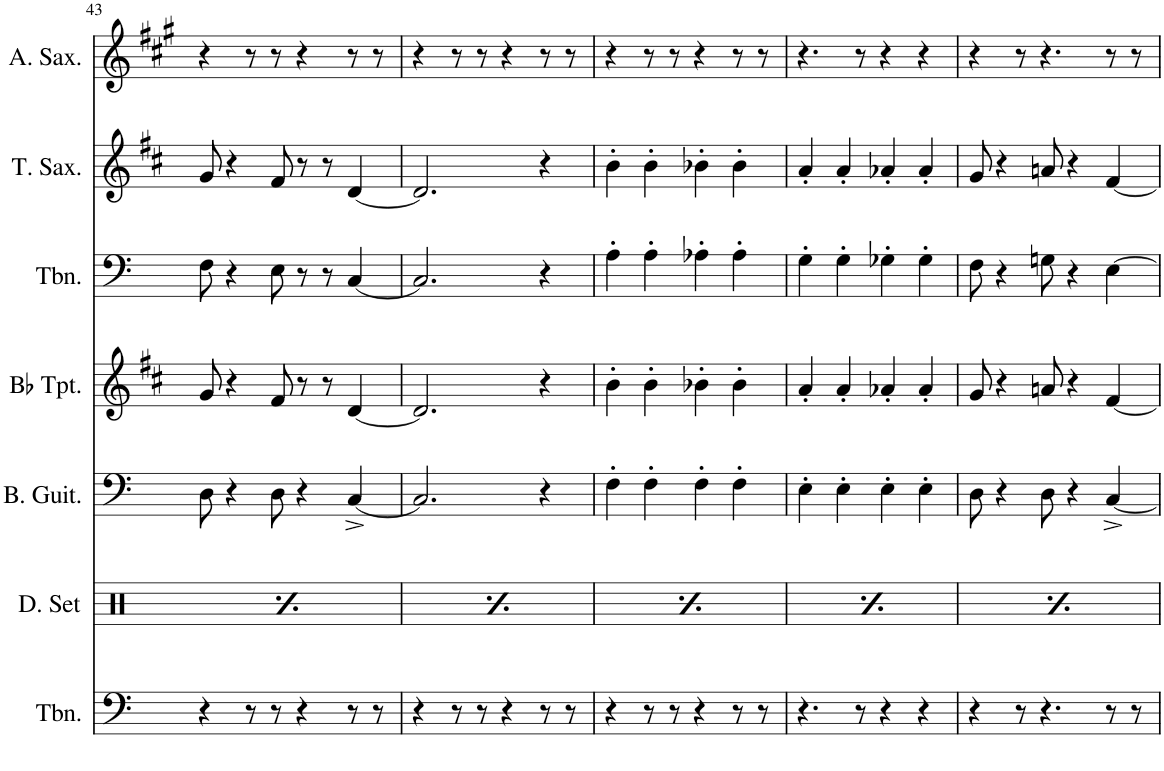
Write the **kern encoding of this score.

**kern	**kern	**kern	**kern	**kern	**kern	**kern
*part7	*part6	*part5	*part4	*part3	*part2	*part1
*staff7	*staff6	*staff5	*staff4	*staff3	*staff2	*staff1
*I"Trombone	*I"Drumset	*I"Bass Guitar	*I"Bb Trumpet	*I"Trombone	*I"Tenor Saxophone	*I"Alto Saxophone
*I'Tbn.	*I'D. Set	*I'B. Guit.	*I'Bb Tpt.	*I'Tbn.	*I'T. Sax.	*I'A. Sax.
!!LO:PB:g=z
*clefF4	*clefX	*clefF4	*clefG2	*clefF4	*clefG2	*clefG2
*	*	*Trd7c12	*Trd1c2	*	*Trd8c14	*Trd5c9
*k[]	*k[]	*k[]	*k[f#c#]	*k[]	*k[f#c#]	*k[f#c#g#]
*M2/2	*M2/2	*M2/2	*M2/2	*M2/2	*M2/2	*M2/2
*met(c|)	*met(c|)	*met(c|)	*met(c|)	*met(c|)	*met(c|)	*met(c|)
=43	=43	=43	=43	=43	=43	=43
*	*^	*	*	*	*	*
4r	4Ree/	4Rf\	8D\	8g/	8F\	8g/	4r
.	.	.	4r	4r	4r	4r	.
8r	4Rdd/	4Rf\	.	.	.	.	8r
8r	.	.	8D\	8f#/	8E\	8f#/	8r
4r	4Rcc/	4Rf\	4r	8r	8r	8r	4r
.	.	.	.	8r	8r	8r	.
8r	8Rgg/L	4Rf\	[4C^/	[4d/	[4C/	[4d/	8r
8r	8Rgg/J	.	.	.	.	.	8r
=44	=44	=44	=44	=44	=44	=44	=44
4r	4Ree/	4Rf\	2.C/]	2.d/]	2.C/]	2.d/]	4r
8r	4Rdd/	4Rf\	.	.	.	.	8r
8r	.	.	.	.	.	.	8r
4r	4Rcc/	4Rf\	.	.	.	.	4r
8r	8Rgg/L	4Rf\	4r	4r	4r	4r	8r
8r	8Rgg/J	.	.	.	.	.	8r
=45	=45	=45	=45	=45	=45	=45	=45
4r	4Ree/	4Rf\	4F'\	4b'\	4A'\	4b'\	4r
8r	4Rdd/	4Rf\	4F'\	4b'\	4A'\	4b'\	8r
8r	.	.	.	.	.	.	8r
4r	4Rcc/	4Rf\	4F'\	4b-X'\	4A-X'\	4b-X'\	4r
8r	8Rgg/L	4Rf\	4F'\	4b-'\	4A-'\	4b-'\	8r
8r	8Rgg/J	.	.	.	.	.	8r
=46	=46	=46	=46	=46	=46	=46	=46
4.r	4Ree/	4Rf\	4E'\	4a'/	4G'\	4a'/	4.r
.	4Rdd/	4Rf\	4E'\	4a'/	4G'\	4a'/	.
8r	.	.	.	.	.	.	8r
4r	4Rcc/	4Rf\	4E'\	4a-X'/	4G-X'\	4a-X'/	4r
4r	8Rgg/L	4Rf\	4E'\	4a-'/	4G-'\	4a-'/	4r
.	8Rgg/J	.	.	.	.	.	.
=47	=47	=47	=47	=47	=47	=47	=47
4r	4Ree/	4Rf\	8D\	8g/	8F\	8g/	4r
.	.	.	4r	4r	4r	4r	.
8r	4Rdd/	4Rf\	.	.	.	.	8r
4.r	.	.	8D\	8an/	8Gn\	8an/	4.r
.	4Rcc/	4Rf\	4r	4r	4r	4r	.
8r	8Rgg/L	4Rf\	[4C^/	[4f#/	[4E\	[4f#/	8r
8r	8Rgg/J	.	.	.	.	.	8r
*	*v	*v	*	*	*	*	*
=	=	=	=	=	=	=
*-	*-	*-	*-	*-	*-	*-
